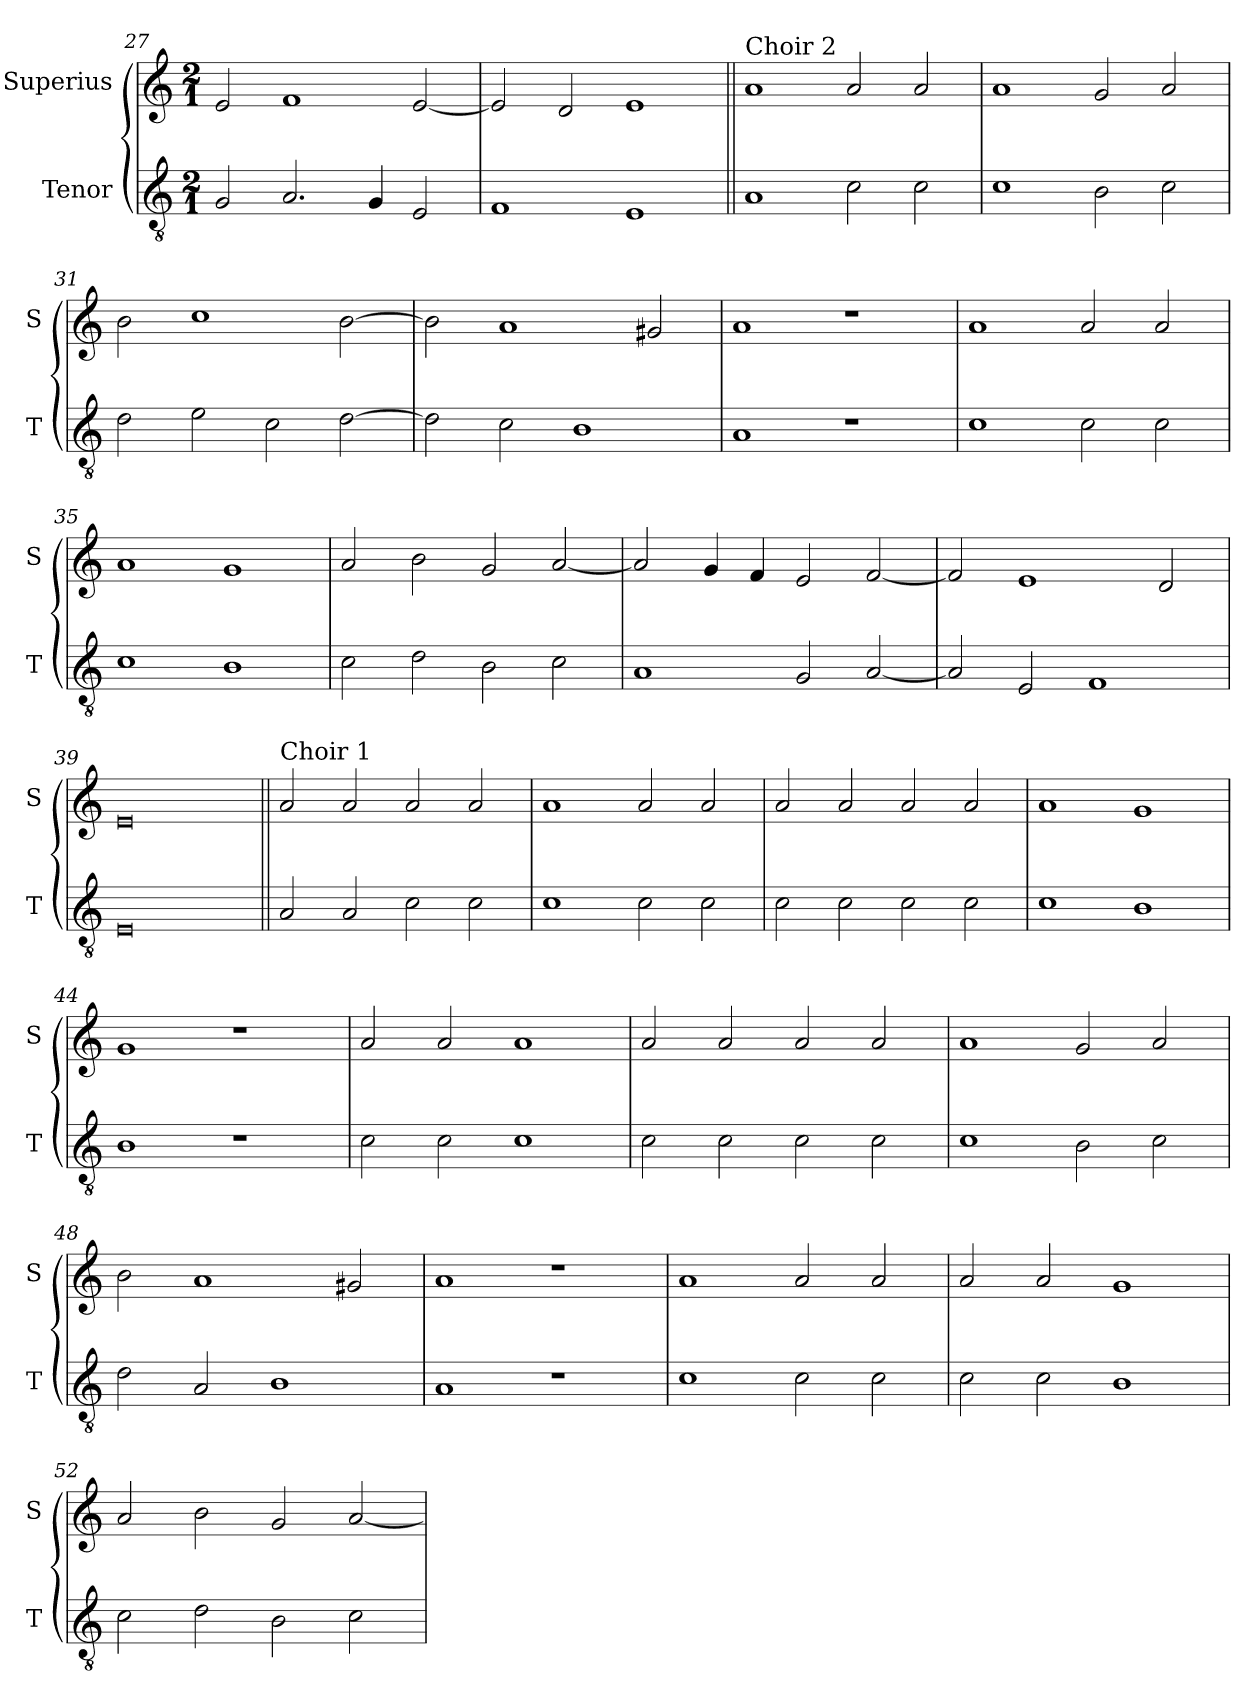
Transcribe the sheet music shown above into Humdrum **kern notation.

**kern	**kern
*part2	*part1
*staff2	*staff1
*I"Tenor	*I"Superius
*I'T	*I'S
*clefGv2	*clefG2
*k[]	*k[]
*M2/1	*M2/1
=27	=27
2G/	2e/
2.A/	1f
4G/	.
2E/	[2e/
=28	=28
1F	2e/]
.	2d/
1E	1e
=29||	=29||
!	!LO:TX:a:t=Choir 2
1A	1a
2c\	2a/
2c\	2a/
=30	=30
1c	1a
2B\	2g/
2c\	2a/
=31	=31
2d\	2b\
2e\	1cc
2c\	.
[2d\	[2b\
=32	=32
2d\]	2b\]
2c\	1a
1B	.
.	2g#X/
=33	=33
1A	1a
1r	1r
=34	=34
1c	1a
2c\	2a/
2c\	2a/
=35	=35
1c	1a
1B	1g
=36	=36
2c\	2a/
2d\	2b\
2B\	2g/
2c\	[2a/
=37	=37
1A	2a/]
.	4g/
.	4f/
2G/	2e/
[2A/	[2f/
=38	=38
2A/]	2f/]
2E/	1e
1F	.
.	2d/
=39	=39
0E	0e
=40||	=40||
!	!LO:TX:a:t=Choir 1
2A/	2a/
2A/	2a/
2c\	2a/
2c\	2a/
=41	=41
1c	1a
2c\	2a/
2c\	2a/
=42	=42
2c\	2a/
2c\	2a/
2c\	2a/
2c\	2a/
=43	=43
1c	1a
1B	1g
=44	=44
1B	1g
1r	1r
=45	=45
2c\	2a/
2c\	2a/
1c	1a
=46	=46
2c\	2a/
2c\	2a/
2c\	2a/
2c\	2a/
=47	=47
1c	1a
2B\	2g/
2c\	2a/
=48	=48
2d\	2b\
2A/	1a
1B	.
.	2g#X/
=49	=49
1A	1a
1r	1r
=50	=50
1c	1a
2c\	2a/
2c\	2a/
=51	=51
2c\	2a/
2c\	2a/
1B	1g
=52	=52
2c\	2a/
2d\	2b\
2B\	2g/
2c\	[2a/
=	=
*-	*-
